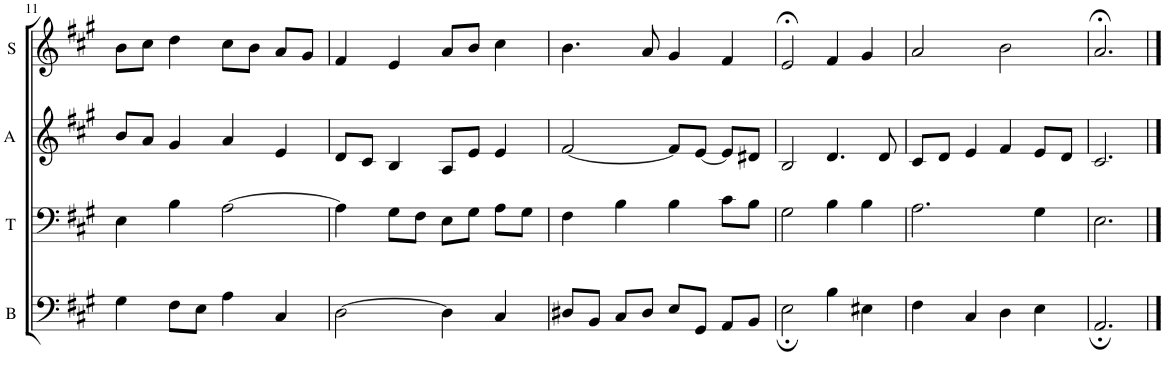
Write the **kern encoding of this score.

**kern	**kern	**kern	**kern
*part4	*part3	*part2	*part1
*staff4	*staff3	*staff2	*staff1
*I"B	*I"T	*I"A	*I"S
*I'B	*I'T	*I'A	*I'S
!!LO:PB:g=z
*clefF4	*clefF4	*clefG2	*clefG2
*k[f#c#g#]	*k[f#c#g#]	*k[f#c#g#]	*k[f#c#g#]
*M4/4	*M4/4	*M4/4	*M4/4
=11	=11	=11	=11
4G#\	4E\	8b/L	8b\L
.	.	8a/J	8cc#\J
8F#\L	4B\	4g#/	4dd\
8E\J	.	.	.
4A\	[2A\	4a/	8cc#\L
.	.	.	8b\J
4C#/	.	4e/	8a/L
.	.	.	8g#/J
=12	=12	=12	=12
[2D\	4A\]	8d/L	4f#/
.	.	8c#/J	.
.	8G#\L	4B/	4e/
.	8F#\J	.	.
4D\]	8E\L	8A/L	8a/L
.	8G#\J	8e/J	8b/J
4C#/	8A\L	4e/	4cc#\
.	8G#\J	.	.
=13	=13	=13	=13
8D#X/L	4F#\	[2f#/	4.b\
8BB/J	.	.	.
8C#/L	4B\	.	.
8D#/J	.	.	8a/
8E/L	4B\	8f#/L]	4g#/
8GG#/J	.	[8e/J	.
8AA/L	8c#\L	8e/L]	4f#/
8BB/J	8B\J	8d#X/J	.
=14	=14	=14	=14
2E;\	2G#\	2B/	2e;</
4B\	4B\	4.d/	4f#/
4E#X\	4B\	.	4g#/
.	.	8d/	.
=15	=15	=15	=15
4F#\	2.A\	8c#/L	2a/
.	.	8d/J	.
4C#/	.	4e/	.
4D\	.	4f#/	2b\
4E\	4G#\	8e/L	.
.	.	8d/J	.
=16	=16	=16	=16
2.AA;/	2.E\	2.c#/	2.a;</
==	==	==	==
*-	*-	*-	*-
